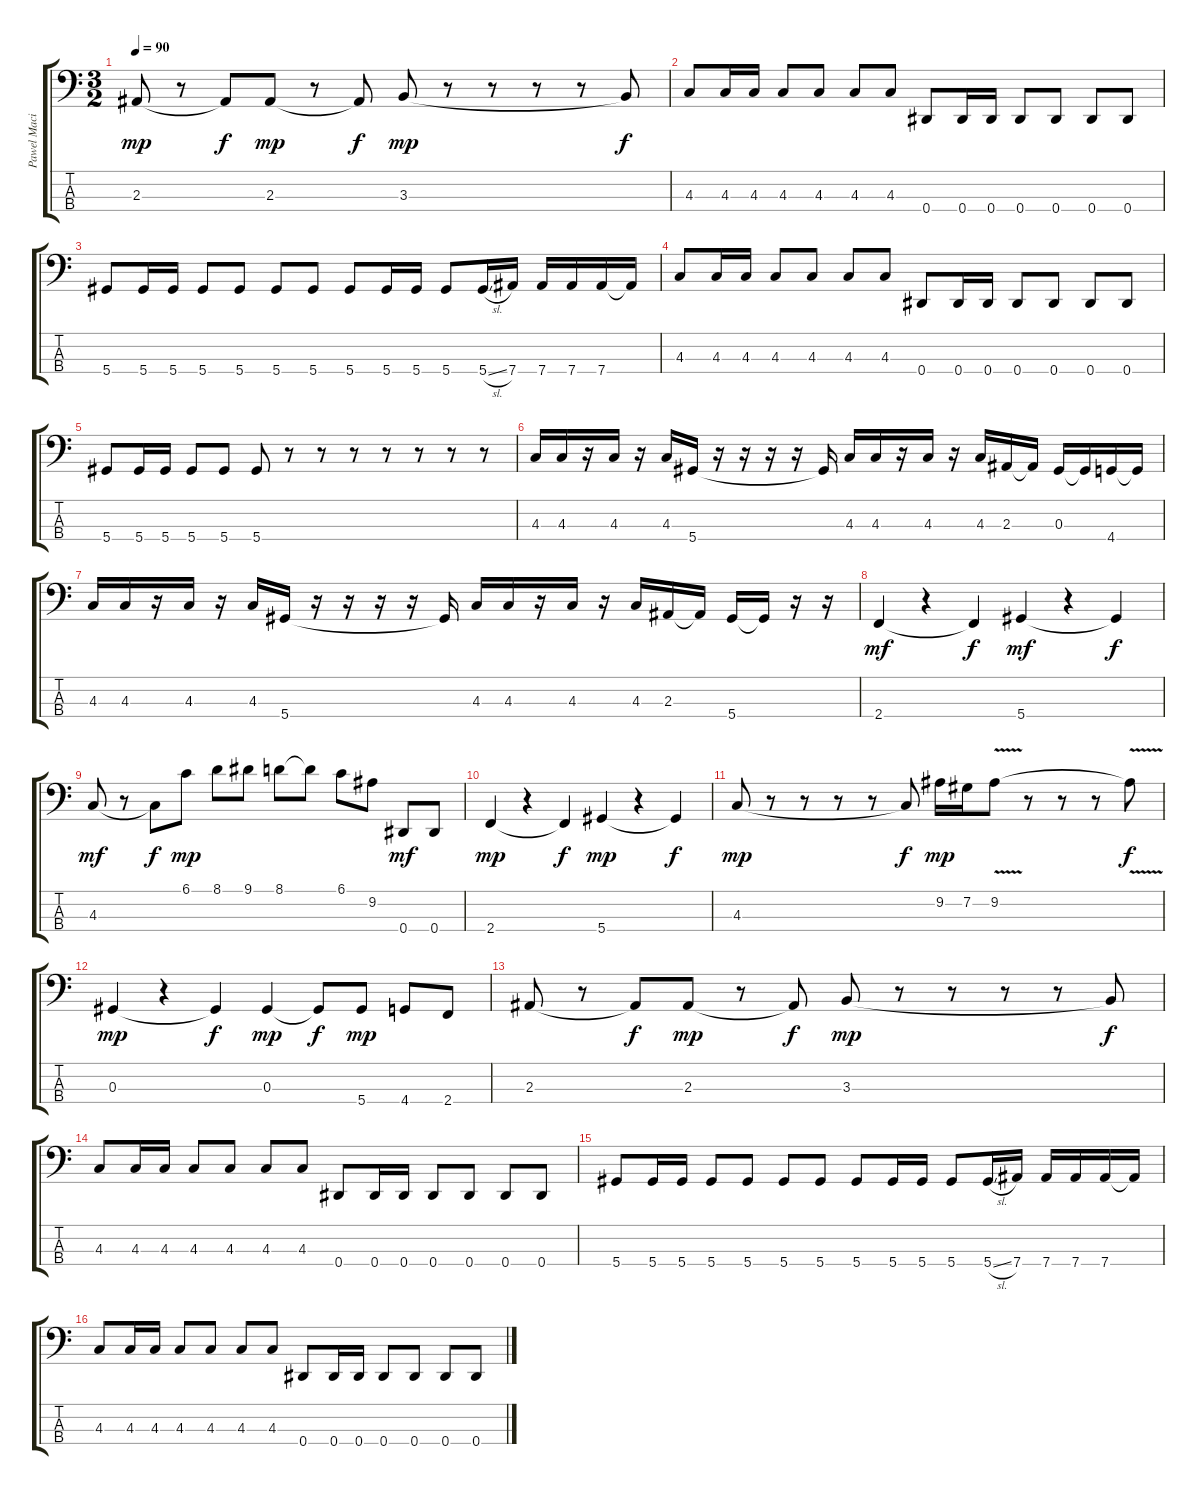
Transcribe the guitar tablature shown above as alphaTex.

\track ("Pawel Maciwoda" "Pawel Maci") {instrument electricbassfinger}
\staff {score tabs}
\tuning (Gb2 Db2 Ab1 Eb1) {hide}
\ts (3 2)
\tempo 90
\clef f4
\ks c
2.3.8{dy mp} r.8 2.3{t}.8{dy f} 2.3.8{dy mp} r.8 2.3{t}.8{dy f} 3.3.8{dy mp} r.8 r.8 r.8 r.8 3.3{t}.8{dy f} |
4.3.8 4.3.16 4.3.16 4.3.8 4.3.8 4.3.8 4.3.8 0.4.8 0.4.16 0.4.16 0.4.8 0.4.8 0.4.8 0.4.8 |
5.4.8 5.4.16 5.4.16 5.4.8 5.4.8 5.4.8 5.4.8 5.4.8 5.4.16 5.4.16 5.4.8 5.4{sl}.16 7.4.16 7.4.16 7.4.16 7.4.16 7.4{t}.16 |
4.3.8 4.3.16 4.3.16 4.3.8 4.3.8 4.3.8 4.3.8 0.4.8 0.4.16 0.4.16 0.4.8 0.4.8 0.4.8 0.4.8 |
5.4.8 5.4.16 5.4.16 5.4.8 5.4.8 5.4.8 r.8 r.8 r.8 r.8 r.8 r.8 r.8 |
4.3.16 4.3.16 r.16 4.3.16 r.16 4.3.16 5.4.16 r.16 r.16 r.16 r.16 5.4{t}.16 4.3.16 4.3.16 r.16 4.3.16 r.16 4.3.16 2.3.16 2.3{t}.16 0.3.16 0.3{t}.16 4.4.16 4.4{t}.16 |
4.3.16 4.3.16 r.16 4.3.16 r.16 4.3.16 5.4.16 r.16 r.16 r.16 r.16 5.4{t}.16 4.3.16 4.3.16 r.16 4.3.16 r.16 4.3.16 2.3.16 2.3{t}.16 5.4.16 5.4{t}.16 r.16 r.16 |
2.4.4{dy mf} r.4 2.4{t}.4{dy f} 5.4.4{dy mf} r.4 5.4{t}.4{dy f} |
4.3.8{dy mf} r.8 4.3{t}.8{dy f} 6.1.8{dy mp} 8.1.8 9.1.8 8.1.8 8.1{t}.8 6.1.8 9.2.8 0.4.8{dy mf} 0.4.8 |
2.4.4{dy mp} r.4 2.4{t}.4{dy f} 5.4.4{dy mp} r.4 5.4{t}.4{dy f} |
4.3.8{dy mp} r.8 r.8 r.8 r.8 4.3{t}.8{dy f} 9.2.16{dy mp} 7.2.16 9.2{v}.8 r.8 r.8 r.8 9.2{t}.8{dy f} |
0.3.4{dy mp} r.4 0.3{t}.4{dy f} 0.3.4{dy mp} 0.3{t}.8{dy f} 5.4.8{dy mp} 4.4.8 2.4.8 |
2.3.8 r.8 2.3{t}.8{dy f} 2.3.8{dy mp} r.8 2.3{t}.8{dy f} 3.3.8{dy mp} r.8 r.8 r.8 r.8 3.3{t}.8{dy f} |
4.3.8 4.3.16 4.3.16 4.3.8 4.3.8 4.3.8 4.3.8 0.4.8 0.4.16 0.4.16 0.4.8 0.4.8 0.4.8 0.4.8 |
5.4.8 5.4.16 5.4.16 5.4.8 5.4.8 5.4.8 5.4.8 5.4.8 5.4.16 5.4.16 5.4.8 5.4{sl}.16 7.4.16 7.4.16 7.4.16 7.4.16 7.4{t}.16 |
4.3.8 4.3.16 4.3.16 4.3.8 4.3.8 4.3.8 4.3.8 0.4.8 0.4.16 0.4.16 0.4.8 0.4.8 0.4.8 0.4.8
